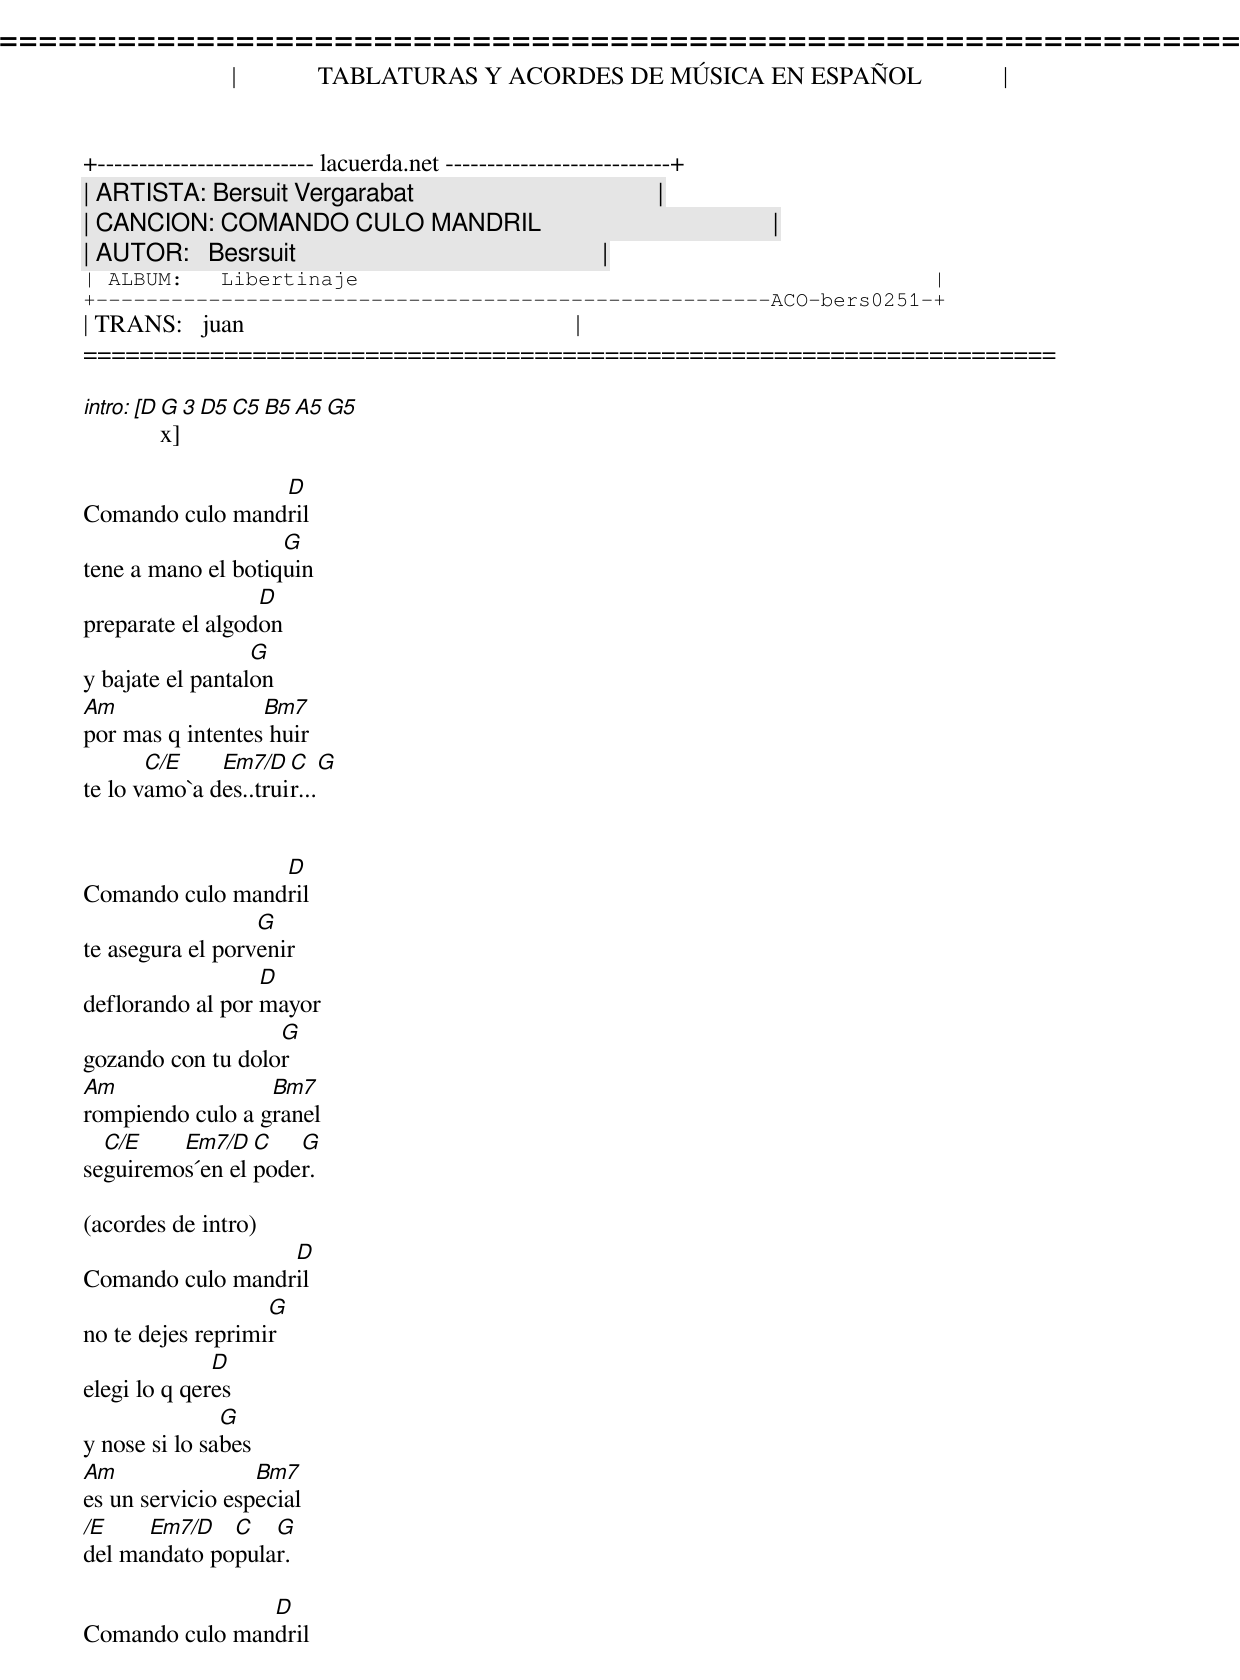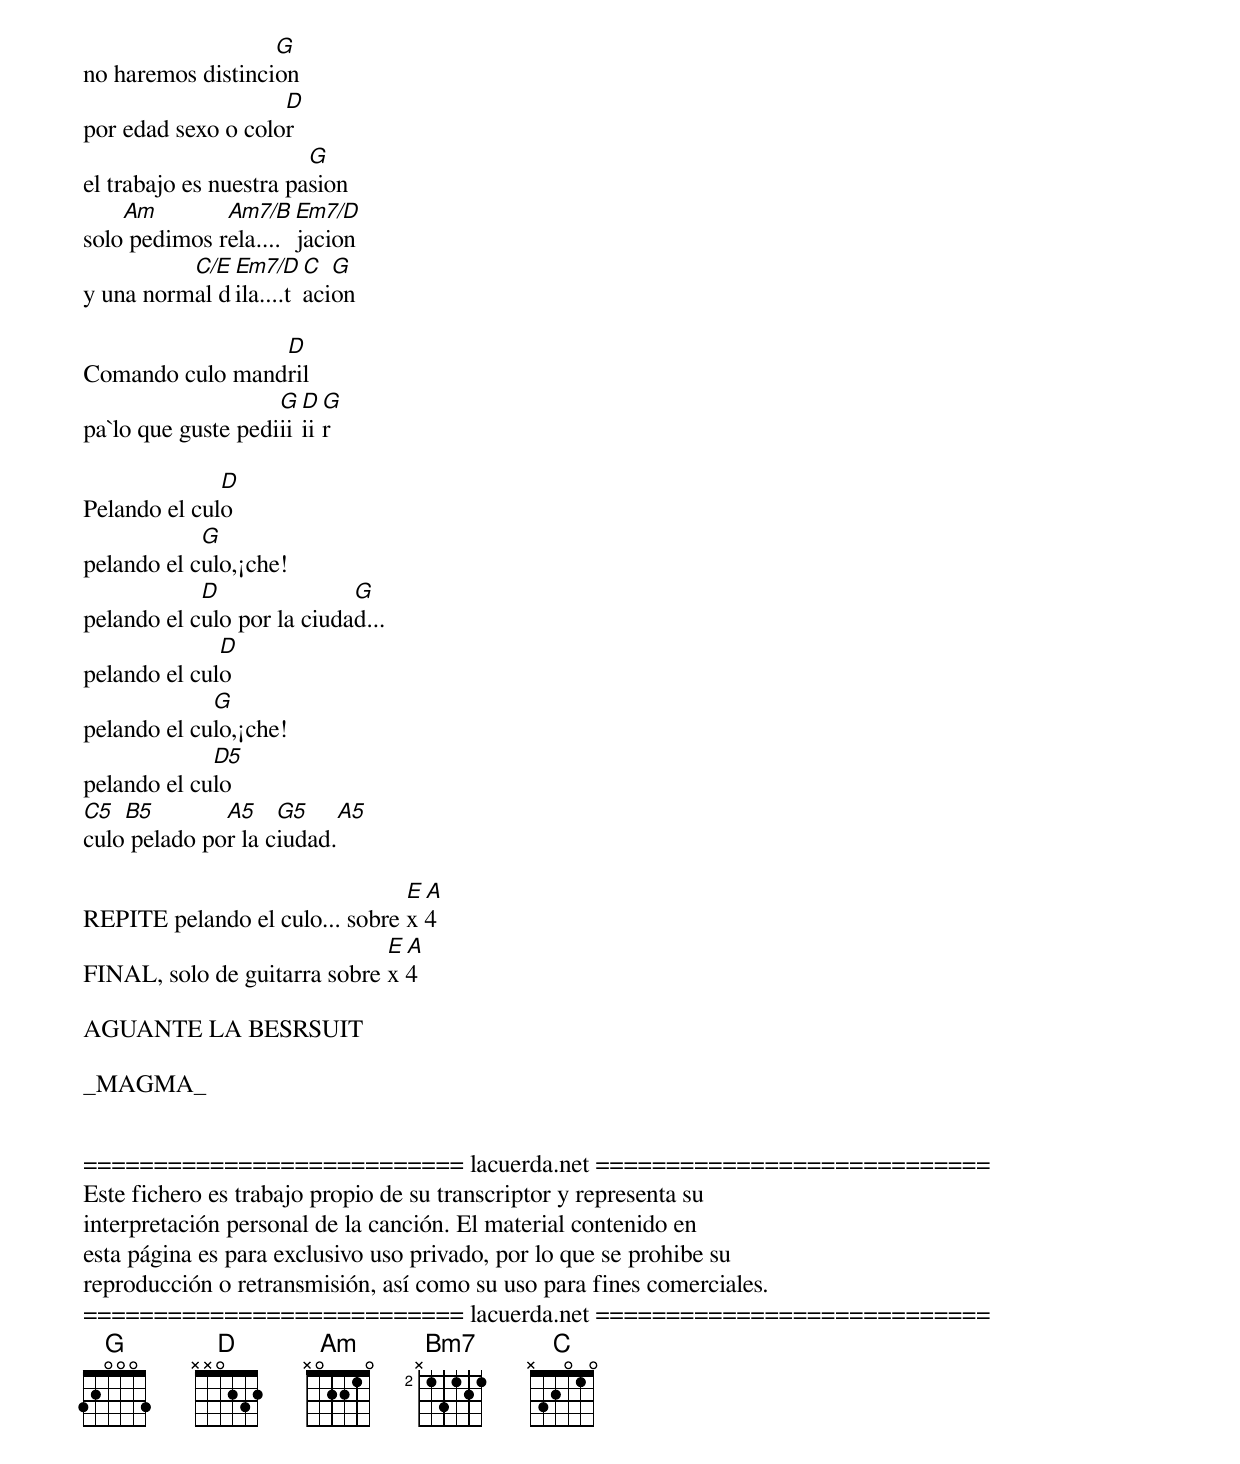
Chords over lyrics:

=====================================================================
|             TABLATURAS Y ACORDES DE MÚSICA EN ESPAÑOL             |
+-------------------------- lacuerda.net ---------------------------+
| ARTISTA: Bersuit Vergarabat                                       |
| CANCION: COMANDO CULO MANDRIL                                     |
| AUTOR:   Besrsuit                                                 |
| ALBUM:   Libertinaje                                              |
+------------------------------------------------------ACO-bers0251-+
| TRANS:   juan                                                     |
=====================================================================

intro: [D G]x 3 D5 C5 B5 A5 G5

                 D
Comando culo mandril
                    G
tene a mano el botiquin
                  D
preparate el algodon
                  G
y bajate el pantalon
Am                Bm7
por mas q intentes huir
       C/E    Em7/D   C   G
te lo vamo`a des..truir...


                 D
Comando culo mandril
                  G
te asegura el porvenir
                  D
deflorando al por mayor
                   G
gozando con tu dolor
Am                Bm7
rompiendo culo a granel
  C/E    Em7/D   C   G
seguiremos´en el poder.

(acordes de intro)
                  D
Comando culo mandril
                   G
no te dejes reprimir
              D
elegi lo q qeres
               G
y nose si lo sabes
Am                Bm7
es un servicio especial
/E    Em7/D   C   G
del mandato popular.

                D
Comando culo mandril
                   G
no haremos distincion
                    D
por edad sexo o color
                        G
el trabajo es nuestra pasion
    Am        Am7/B  Em7/D
solo pedimos rela....jacion
          C/E Em7/D   C  G
y una normal dila....tacion

                 D
Comando culo mandril
                    G D G
pa`lo que guste pediiiiir

              D
Pelando el culo
            G
pelando el culo,¡che!
            D               G
pelando el culo por la ciudad...
              D
pelando el culo
             G
pelando el culo,¡che!
             D5
pelando el culo
C5  B5        A5    G5     A5
culo pelado por la ciudad.

REPITE pelando el culo... sobre [E A]x 4
FINAL, solo de guitarra sobre [E A]x 4

AGUANTE LA BESRSUIT
UN SALDU A LA 138 Y LOS PIJAS DE AA

_MAGMA_


=========================== lacuerda.net ============================
Este fichero es trabajo propio de su transcriptor y representa su
interpretación personal de la canción. El material contenido en
esta página es para exclusivo uso privado, por lo que se prohibe su
reproducción o retransmisión, así como su uso para fines comerciales.
=========================== lacuerda.net ============================
